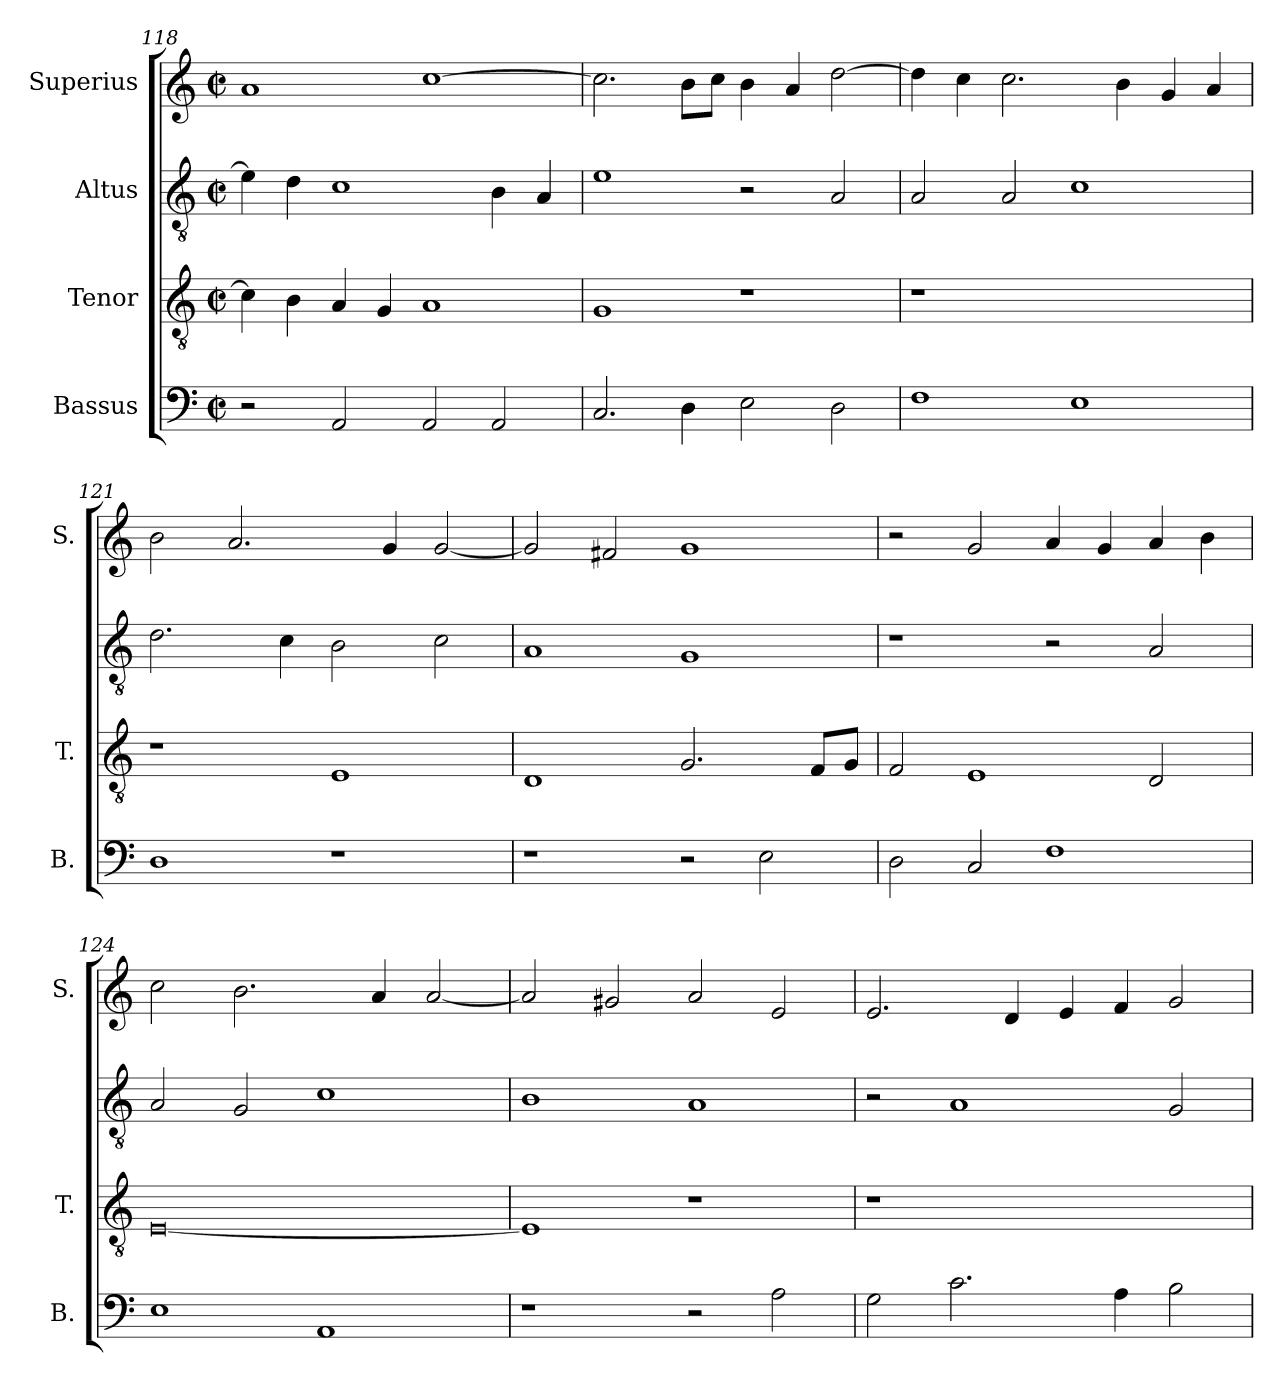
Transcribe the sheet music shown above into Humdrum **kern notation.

**kern	**kern	**kern	**kern
*part4	*part3	*part2	*part1
*staff4	*staff3	*staff2	*staff1
*I"Bassus	*I"Tenor	*I"Altus	*I"Superius
*I'B.	*I'T.	*	*I'S.
*clefF4	*clefGv2	*clefGv2	*clefG2
*	*ITrd7c12	*ITrd7c12	*
*k[]	*k[]	*k[]	*k[]
*C:	*C:	*C:	*C:
*M2/2	*M2/2	*M2/2	*M2/2
*met(c|)	*met(c|)	*met(c|)	*met(c|)
=118	=118	=118	=118
2r	4Ci\]	4Ei\]	1ai
.	4BBi\	4Di\	.
2AAi/	4AAi/	1Ci	.
.	4GGi/	.	.
2AAi/	1AAi	.	[>1cci
2AAi/	.	4BBi\	.
.	.	4AAi/	.
!!LO:LB:g=z
=119	=119	=119	=119
2.Ci/	1GGi	1Ei	2.cci\]
4Di\	.	.	8bi\L
.	.	.	8cci\J
2Ei\	1r	2r	4bi\
.	.	.	4ai/
2Di\	.	2AAi/	[>2ddi\
=120	=120	=120	=120
!	!LO:N:vis=1	!	!
1Fi	1r	2AAi/	4ddi\]
.	.	.	4cci\
.	.	2AAi/	2.cci\
1Ei	1ryy	1Ci	.
.	.	.	4bi\
.	.	.	4gi/
.	.	.	4ai/
=121	=121	=121	=121
1Di	1r	2.Di\	2bi\
.	.	.	2.ai/
.	.	4Ci\	.
1r	1EEi	2BBi\	.
.	.	.	4gi/
.	.	2Ci\	[<2gi/
=122	=122	=122	=122
1r	1DDi	1AAi	2gi/]
.	.	.	2f#Xi/
2r	2.GGi/	1GGi	1gi
2Ei\	.	.	.
.	8FFi/L	.	.
.	8GGi/J	.	.
!!LO:PB:g=z
=123	=123	=123	=123
2Di\	2FFi/	1r	2r
2Ci/	1EEi	.	2gi/
1Fi	.	2r	4ai/
.	.	.	4gi/
.	2DDi/	2AAi/	4ai/
.	.	.	4bi\
=124	=124	=124	=124
1Ei	[<0EEi	2AAi/	2cci\
.	.	2GGi/	2.bi\
1AAi	.	1Ci	.
.	.	.	4ai/
.	.	.	[<2ai/
=125	=125	=125	=125
1r	1EEi]	1BBi	2ai/]
.	.	.	2g#Xi/
2r	1r	1AAi	2ai/
2Ai\	.	.	2ei/
=126	=126	=126	=126
!	!LO:N:vis=1	!	!
2Gi\	1r	2r	2.ei/
2.ci\	.	1AAi	.
.	.	.	4di/
.	1ryy	.	4ei/
4Ai\	.	.	4fi/
2Bi\	.	2GGi/	2gi/
=	=	=	=
*-	*-	*-	*-
